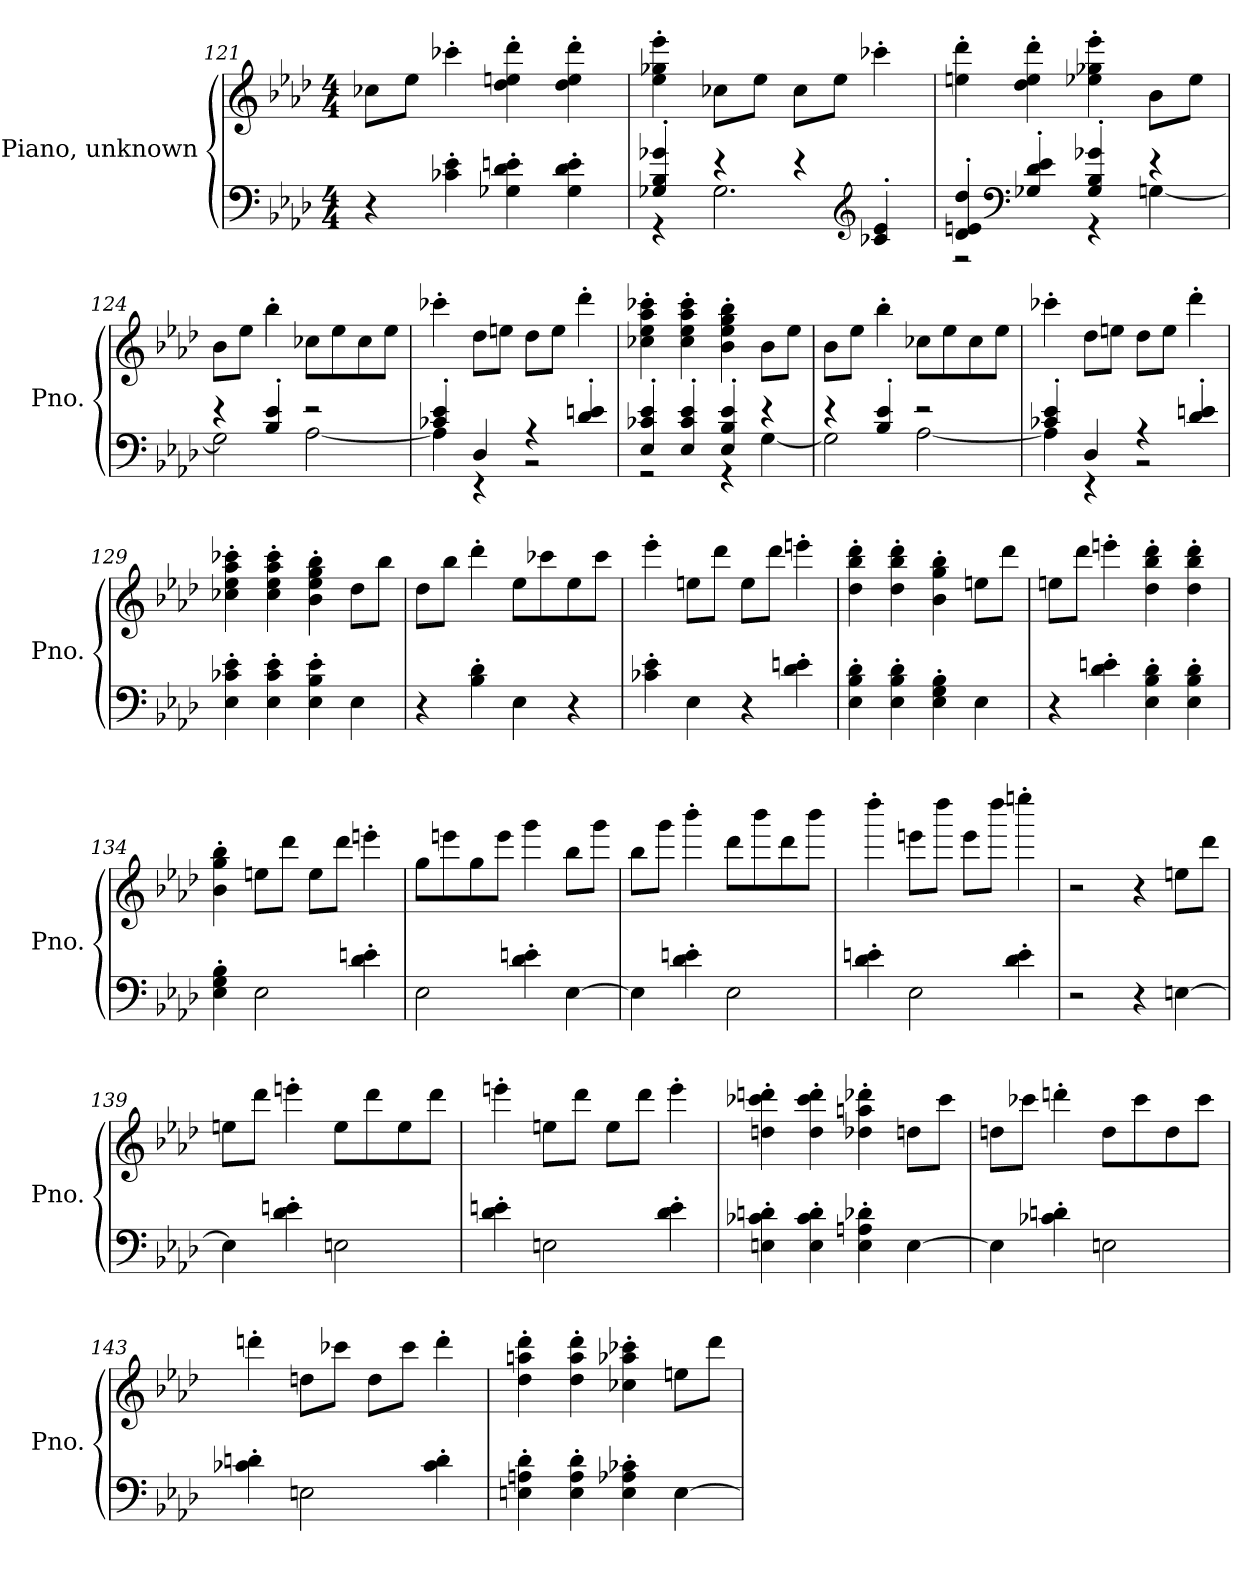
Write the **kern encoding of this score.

**kern	**kern
*part1	*part1
*staff2	*staff1
*I"Piano, unknown	*
*I'Pno.	*
*clefF4	*clefG2
*k[b-e-a-d-]	*k[b-e-a-d-]
*M4/4	*M4/4
=121	=121
4r	8cc-X\L
.	8ee-\J
4c-X\' 4e-\'	4ccc-X'\
4G-X\' 4d-\' 4en\'	4dd-\' 4een\' 4ddd-\'
4G-\' 4d-\' 4e\'	4dd-\' 4ee\' 4ddd-\'
=122	=122
*^	*
4G-X/' 4B-/' 4g-X/'	4r	4ee-\' 4gg-X\' 4eee-\'
4r	2.G-\	8cc-X\L
.	.	8ee-\J
4r	.	8cc-\L
.	.	8ee-\J
*clefG2	*	*
4c-X/' 4e-/'	.	4ccc-X'\
!!LO:LB:g=z
=123	=123	=123
4d-/' 4en/' 4dd-/'	2r	4een\' 4ddd-\'
*clefF4	*	*
4G-X/' 4d-/' 4e/'	.	4dd-\' 4ee\' 4ddd-\'
4G-/' 4B-/' 4g-X/'	4r	4ee-X\' 4gg-X\' 4eee-\'
4r	[4Gn\	8b-\L
.	.	8ee-\J
=124	=124	=124
4r	2G\]	8b-\L
.	.	8ee-\J
4B-/' 4e-/'	.	4bb-'\
2r	[2A-\	8cc-X\L
.	.	8ee-\
.	.	8cc-\
.	.	8ee-\J
=125	=125	=125
4c-X/' 4e-/'	4A-\]	4ccc-X'\
4D-/	4r	8dd-\L
.	.	8een\J
4r	2r	8dd-\L
.	.	8ee\J
4d-/' 4en/'	.	4ddd-'\
=126	=126	=126
4E-/' 4c-X/' 4e-/'	2r	4cc-X\' 4ee-\' 4aa-\' 4ccc-X\'
4E-/' 4c-/' 4e-/'	.	4cc-\' 4ee-\' 4aa-\' 4ccc-\'
4E-/' 4B-/' 4e-/'	4r	4b-\' 4ee-\' 4gg\' 4bb-\'
4r	[4G\	8b-\L
.	.	8ee-\J
=127	=127	=127
4r	2G\]	8b-\L
.	.	8ee-\J
4B-/' 4e-/'	.	4bb-'\
2r	[2A-\	8cc-X\L
.	.	8ee-\
.	.	8cc-\
.	.	8ee-\J
!!LO:LB:g=z
=128	=128	=128
4c-X/' 4e-/'	4A-\]	4ccc-X'\
4D-/	4r	8dd-\L
.	.	8een\J
4r	2r	8dd-\L
.	.	8ee\J
4d-/' 4en/'	.	4ddd-'\
*v	*v	*
=129	=129
4E-\' 4c-X\' 4e-\'	4cc-X\' 4ee-\' 4aa-\' 4ccc-X\'
4E-\' 4c-\' 4e-\'	4cc-\' 4ee-\' 4aa-\' 4ccc-\'
4E-\' 4B-\' 4e-\'	4b-\' 4ee-\' 4gg\' 4bb-\'
4E-\	8dd-\L
.	8bb-\J
=130	=130
4r	8dd-\L
.	8bb-\J
4B-\' 4d-\'	4ddd-'\
4E-\	8ee-\L
.	8ccc-X\
4r	8ee-\
.	8ccc-\J
=131	=131
4c-X\' 4e-\'	4eee-'\
4E-\	8een\L
.	8ddd-\J
4r	8ee\L
.	8ddd-\J
4d-\' 4en\'	4eeen'\
=132	=132
4E-\' 4B-\' 4d-\'	4dd-\' 4bb-\' 4ddd-\'
4E-\' 4B-\' 4d-\'	4dd-\' 4bb-\' 4ddd-\'
4E-\' 4G\' 4B-\'	4b-\' 4gg\' 4bb-\'
4E-\	8een\L
.	8ddd-\J
!!LO:LB:g=z
=133	=133
4r	8een\L
.	8ddd-\J
4d-\' 4en\'	4eeen'\
4E-\' 4B-\' 4d-\'	4dd-\' 4bb-\' 4ddd-\'
4E-\' 4B-\' 4d-\'	4dd-\' 4bb-\' 4ddd-\'
=134	=134
4E-\' 4G\' 4B-\'	4b-\' 4gg\' 4bb-\'
2E-\	8een\L
.	8ddd-\J
.	8ee\L
.	8ddd-\J
4d-\' 4en\'	4eeen'\
=135	=135
2E-\	8gg\L
.	8eeen\
.	8gg\
.	8eee\J
4d-\' 4en\'	4ggg\
[4E-\	8bb-\L
.	8ggg\J
=136	=136
4E-\]	8bb-\L
.	8ggg\J
4d-\' 4en\'	4bbb-'\
2E-\	8ddd-\L
.	8bbb-\
.	8ddd-\
.	8bbb-\J
!!LO:LB:g=z
=137	=137
4d-\' 4en\'	4dddd-'\
2E-\	8eeen\L
.	8dddd-\J
.	8eee\L
.	8dddd-\J
4d-\' 4e\'	4eeeen'\
=138	=138
2r	2r
4r	4r
[4En\	8een\L
.	8ddd-\J
=139	=139
4E\]	8een\L
.	8ddd-\J
4d-\' 4en\'	4eeen'\
2En\	8ee\L
.	8ddd-\
.	8ee\
.	8ddd-\J
=140	=140
4d-\' 4en\'	4eeen'\
2En\	8een\L
.	8ddd-\J
.	8ee\L
.	8ddd-\J
4d-\' 4e\'	4eee'\
=141	=141
4En\' 4c-X\' 4dn\'	4ddn\' 4ccc-X\' 4dddn\'
4E\' 4c-\' 4d\'	4dd\' 4ccc-\' 4ddd\'
4E\' 4An\' 4d-X\'	4dd-X\' 4aan\' 4ddd-X\'
[4E\	8ddn\L
.	8ccc-\J
!!LO:PB:g=z
=142	=142
4E\]	8ddn\L
.	8ccc-X\J
4c-X\' 4dn\'	4dddn'\
2En\	8dd\L
.	8ccc-\
.	8dd\
.	8ccc-\J
=143	=143
4c-X\' 4dn\'	4dddn'\
2En\	8ddn\L
.	8ccc-X\J
.	8dd\L
.	8ccc-\J
4c-\' 4d\'	4ddd'\
=144	=144
4En\' 4An\' 4d-\'	4dd-\' 4aan\' 4ddd-\'
4E\' 4A\' 4d-\'	4dd-\' 4aa\' 4ddd-\'
4E\' 4A-X\' 4c-X\'	4cc-X\' 4aa-X\' 4ccc-X\'
[4E\	8een\L
.	8ddd-\J
=	=
*-	*-
